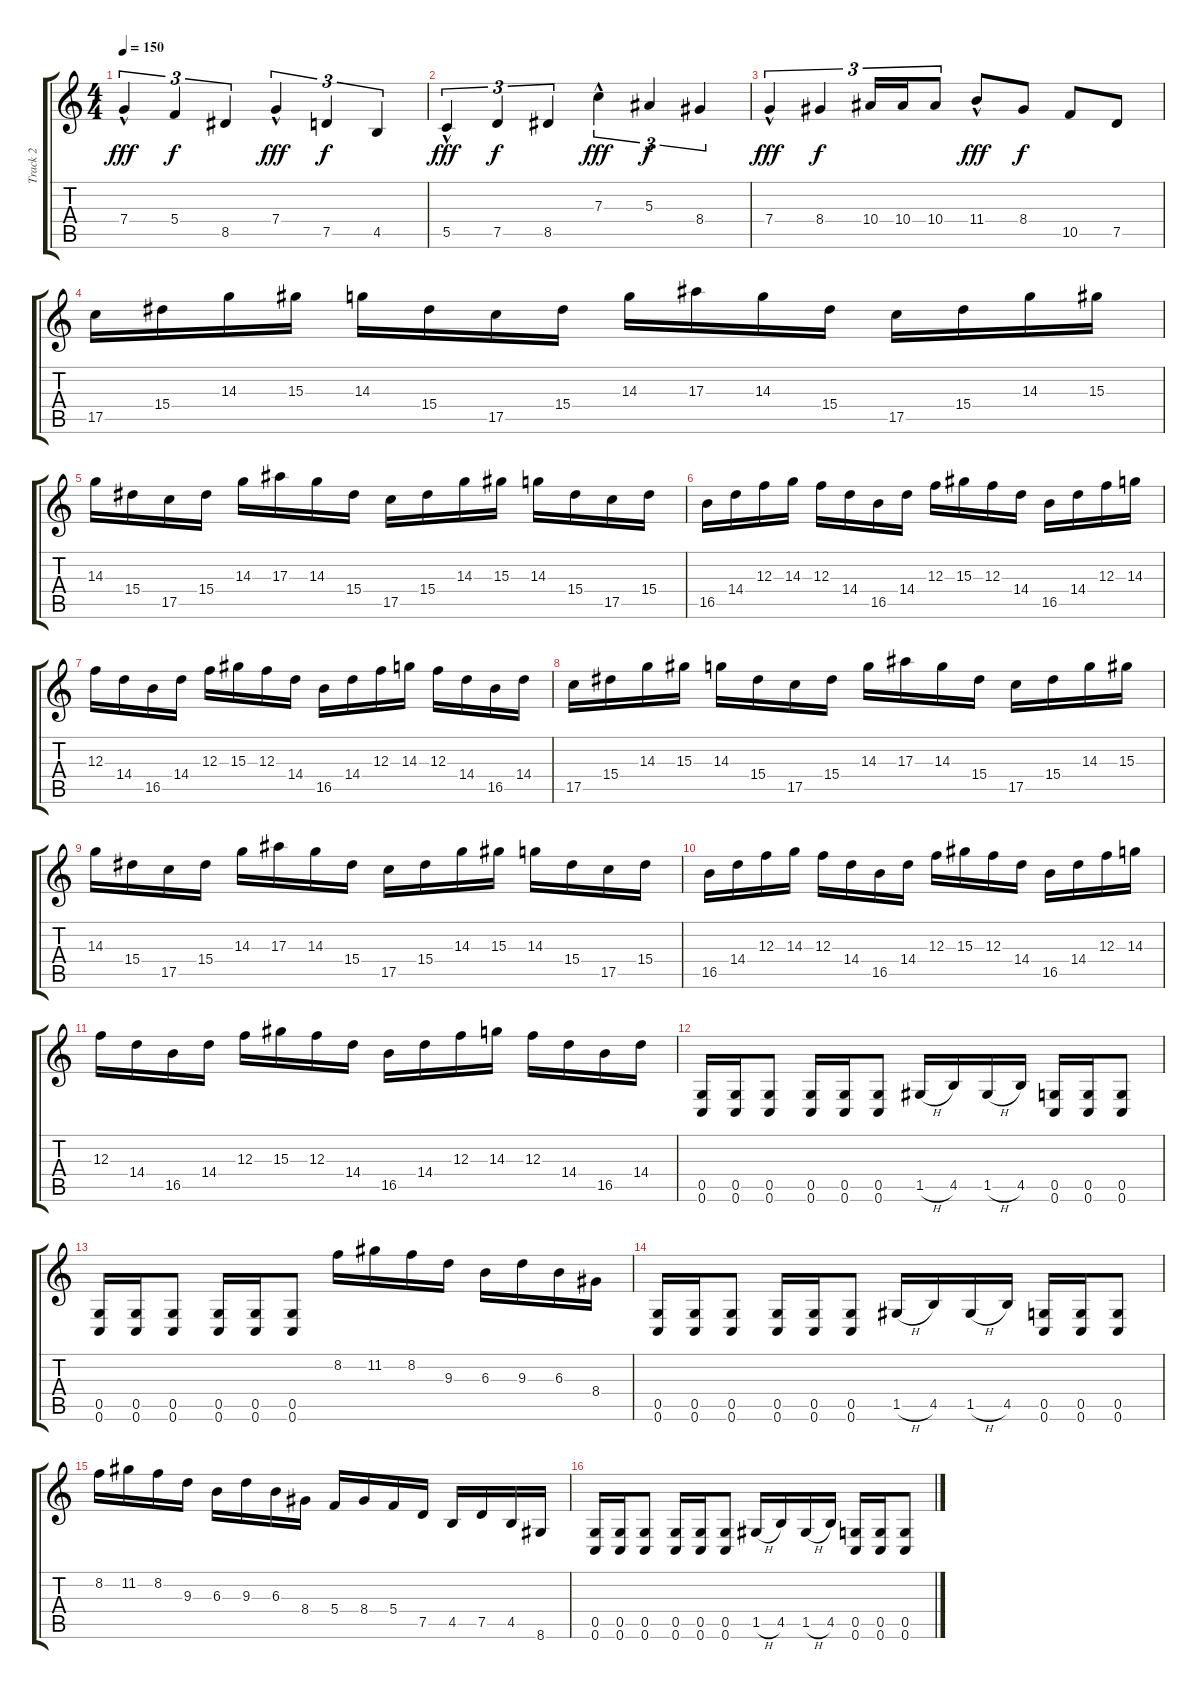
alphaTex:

\track ("Track 2" "Track 2") {instrument overdrivenguitar}
\staff {score tabs}
\tuning (D4 A3 F3 C3 G2 C2) {hide}
\ts (4 4)
\tempo 150
\clef g2
\ks c
7.4{hac}.4{tu (3 2) dy fff} 5.4.4{tu (3 2) dy f} 8.5.4{tu (3 2)} 7.4{hac}.4{tu (3 2) dy fff} 7.5.4{tu (3 2) dy f} 4.5.4{tu (3 2)} |
5.5{hac}.4{tu (3 2) dy fff} 7.5.4{tu (3 2) dy f} 8.5.4{tu (3 2)} 7.3{hac}.4{tu (3 2) dy fff} 5.3.4{tu (3 2) dy f} 8.4.4{tu (3 2)} |
7.4{hac}.4{tu (3 2) dy fff} 8.4.4{tu (3 2) dy f} 10.4.16{tu (3 2)} 10.4.16{tu (3 2)} 10.4.8{tu (3 2)} 11.4{hac}.8{dy fff} 8.4.8{dy f} 10.5.8 7.5.8 |
17.5.16 15.4.16 14.3.16 15.3.16 14.3.16 15.4.16 17.5.16 15.4.16 14.3.16 17.3.16 14.3.16 15.4.16 17.5.16 15.4.16 14.3.16 15.3.16 |
14.3.16 15.4.16 17.5.16 15.4.16 14.3.16 17.3.16 14.3.16 15.4.16 17.5.16 15.4.16 14.3.16 15.3.16 14.3.16 15.4.16 17.5.16 15.4.16 |
16.5.16 14.4.16 12.3.16 14.3.16 12.3.16 14.4.16 16.5.16 14.4.16 12.3.16 15.3.16 12.3.16 14.4.16 16.5.16 14.4.16 12.3.16 14.3.16 |
12.3.16 14.4.16 16.5.16 14.4.16 12.3.16 15.3.16 12.3.16 14.4.16 16.5.16 14.4.16 12.3.16 14.3.16 12.3.16 14.4.16 16.5.16 14.4.16 |
17.5.16 15.4.16 14.3.16 15.3.16 14.3.16 15.4.16 17.5.16 15.4.16 14.3.16 17.3.16 14.3.16 15.4.16 17.5.16 15.4.16 14.3.16 15.3.16 |
14.3.16 15.4.16 17.5.16 15.4.16 14.3.16 17.3.16 14.3.16 15.4.16 17.5.16 15.4.16 14.3.16 15.3.16 14.3.16 15.4.16 17.5.16 15.4.16 |
16.5.16 14.4.16 12.3.16 14.3.16 12.3.16 14.4.16 16.5.16 14.4.16 12.3.16 15.3.16 12.3.16 14.4.16 16.5.16 14.4.16 12.3.16 14.3.16 |
12.3.16 14.4.16 16.5.16 14.4.16 12.3.16 15.3.16 12.3.16 14.4.16 16.5.16 14.4.16 12.3.16 14.3.16 12.3.16 14.4.16 16.5.16 14.4.16 |
(0.5 0.6).16 (0.5 0.6).16 (0.5 0.6).8 (0.5 0.6).16 (0.5 0.6).16 (0.5 0.6).8 1.5{h}.16 4.5.16 1.5{h}.16 4.5.16 (0.5 0.6).16 (0.5 0.6).16 (0.5 0.6).8 |
(0.5 0.6).16 (0.5 0.6).16 (0.5 0.6).8 (0.5 0.6).16 (0.5 0.6).16 (0.5 0.6).8 8.2.16 11.2.16 8.2.16 9.3.16 6.3.16 9.3.16 6.3.16 8.4.16 |
(0.5 0.6).16 (0.5 0.6).16 (0.5 0.6).8 (0.5 0.6).16 (0.5 0.6).16 (0.5 0.6).8 1.5{h}.16 4.5.16 1.5{h}.16 4.5.16 (0.5 0.6).16 (0.5 0.6).16 (0.5 0.6).8 |
8.2.16 11.2.16 8.2.16 9.3.16 6.3.16 9.3.16 6.3.16 8.4.16 5.4.16 8.4.16 5.4.16 7.5.16 4.5.16 7.5.16 4.5.16 8.6.16 |
(0.5 0.6).16 (0.5 0.6).16 (0.5 0.6).8 (0.5 0.6).16 (0.5 0.6).16 (0.5 0.6).8 1.5{h}.16 4.5.16 1.5{h}.16 4.5.16 (0.5 0.6).16 (0.5 0.6).16 (0.5 0.6).8
